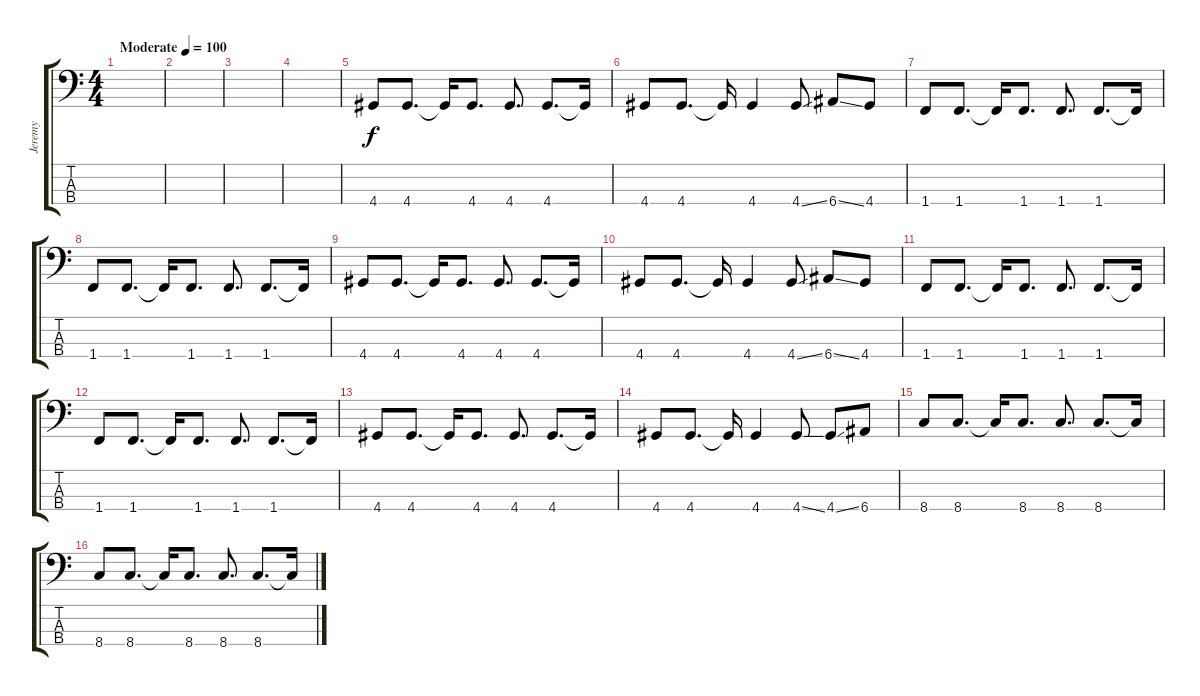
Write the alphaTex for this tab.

\track ("Jeremy" "Jeremy") {instrument electricbassfinger}
\staff {score tabs}
\tuning (G2 D2 A1 E1) {hide}
\ts (4 4)
\tempo (100 "Moderate")
\clef f4
\ks c
|
|
|
|
4.4.8 4.4.8{d} 4.4{t}.16 4.4.8{d} 4.4.8{d} 4.4.8{d} 4.4{t}.16 |
4.4.8 4.4.8{d} 4.4{t}.16 4.4.4 4.4{ss}.8 6.4{ss}.8 4.4.8 |
1.4.8 1.4.8{d} 1.4{t}.16 1.4.8{d} 1.4.8{d} 1.4.8{d} 1.4{t}.16 |
1.4.8 1.4.8{d} 1.4{t}.16 1.4.8{d} 1.4.8{d} 1.4.8{d} 1.4{t}.16 |
4.4.8 4.4.8{d} 4.4{t}.16 4.4.8{d} 4.4.8{d} 4.4.8{d} 4.4{t}.16 |
4.4.8 4.4.8{d} 4.4{t}.16 4.4.4 4.4{ss}.8 6.4{ss}.8 4.4.8 |
1.4.8 1.4.8{d} 1.4{t}.16 1.4.8{d} 1.4.8{d} 1.4.8{d} 1.4{t}.16 |
1.4.8 1.4.8{d} 1.4{t}.16 1.4.8{d} 1.4.8{d} 1.4.8{d} 1.4{t}.16 |
4.4.8 4.4.8{d} 4.4{t}.16 4.4.8{d} 4.4.8{d} 4.4.8{d} 4.4{t}.16 |
4.4.8 4.4.8{d} 4.4{t}.16 4.4.4 4.4{ss}.8 4.4{ss}.8 6.4.8 |
8.4.8 8.4.8{d} 8.4{t}.16 8.4.8{d} 8.4.8{d} 8.4.8{d} 8.4{t}.16 |
8.4.8 8.4.8{d} 8.4{t}.16 8.4.8{d} 8.4.8{d} 8.4.8{d} 8.4{t}.16
